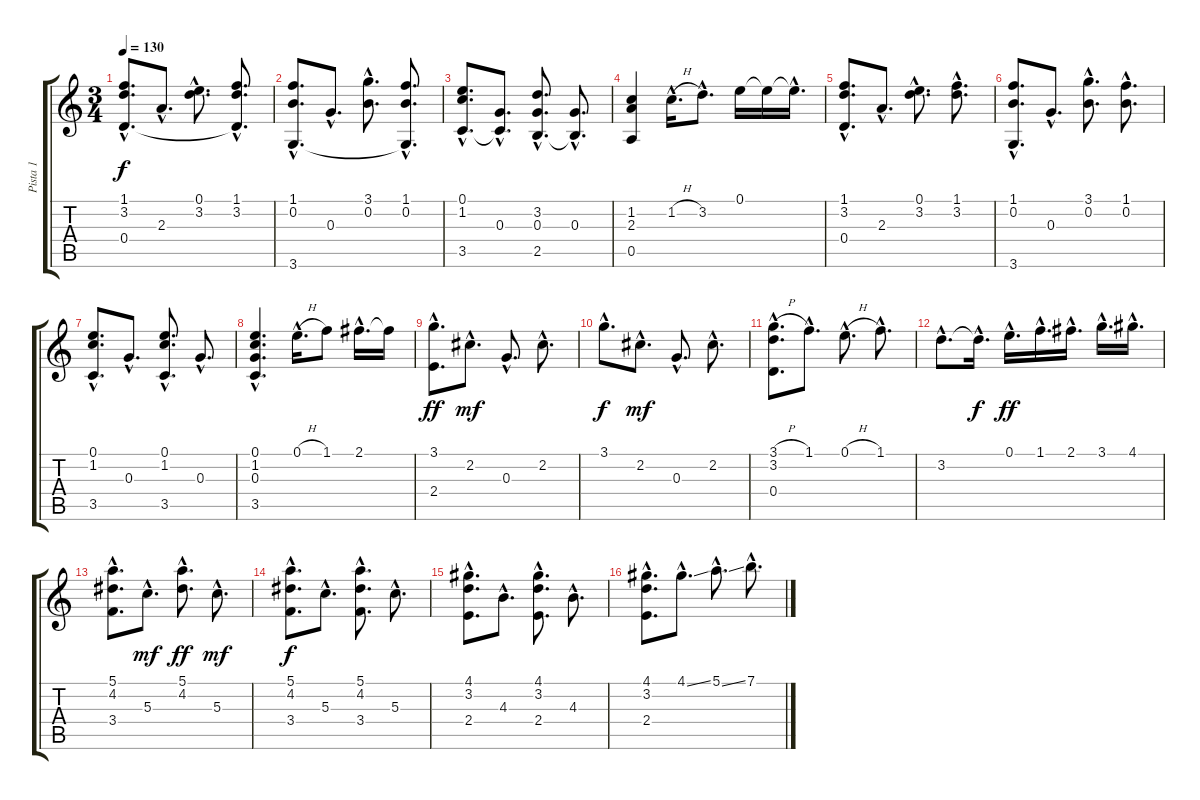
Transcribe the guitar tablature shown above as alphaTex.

\track ("Pista 1" "Pista 1") {instrument acousticguitarnylon}
\staff {score tabs}
\tuning (E4 B3 G3 D3 A2 E2) {hide}
\ts (3 4)
\tempo 130
\clef g2
\ks c
(1.1{hac} 3.2{hac} 0.4{hac}).8{d dy f} 2.3{hac}.8{d} (0.1{hac} 3.2{hac}).8{d} (1.1{hac} 3.2{hac} 0.4{hac t}).8{d} |
(1.1{hac} 0.2{hac} 3.6{hac}).8{d} 0.3{hac}.8{d} (3.1{hac} 0.2{hac}).8{d} (1.1{hac} 0.2{hac} 3.6{hac t}).8{d} |
(0.1{hac} 1.2{hac} 3.5{hac}).8{d} (0.3{hac} 3.5{hac t}).8{d} (3.2{hac} 0.3{hac} 2.5{hac}).8{d} (0.3{hac} 2.5{hac t}).8{d} |
(1.2 2.3 0.5).4 1.2{h hac}.16{d} 3.2{hac}.8{d} 0.1.16 0.1{t}.16 0.1{hac t}.16{d} |
(1.1{hac} 3.2{hac} 0.4{hac}).8{d} 2.3{hac}.8{d} (0.1{hac} 3.2{hac}).8{d} (1.1{hac} 3.2{hac}).8{d} |
(1.1{hac} 0.2{hac} 3.6{hac}).8{d} 0.3{hac}.8{d} (3.1{hac} 0.2{hac}).8{d} (1.1{hac} 0.2{hac}).8{d} |
(0.1{hac} 1.2{hac} 3.5{hac}).8{d} 0.3{hac}.8{d} (0.1{hac} 1.2{hac} 3.5{hac}).8{d} 0.3{hac}.8{d} |
(0.1{hac} 1.2{hac} 0.3{hac} 3.5{hac}).4{d} 0.1{h hac}.16{d} 1.1.8 2.1{hac}.16{d} 2.1{t}.16 |
(3.1{hac} 2.4{hac}).8{d dy ff} 2.2{hac}.8{d dy mf} 0.3{hac}.8{d} 2.2{hac}.8{d} |
3.1{hac}.8{d dy f} 2.2{hac}.8{d dy mf} 0.3{hac}.8{d} 2.2{hac}.8{d} |
(3.1{h hac} 3.2{hac} 0.4{hac}).8{d} 1.1{hac}.8{d} 0.1{h hac}.8{d} 1.1{hac}.8{d} |
3.2{hac}.8{d} 3.2{hac t}.16{d dy f} 0.1{hac}.16{d dy ff} 1.1{hac}.16{d} 2.1{hac}.16{d} 3.1{hac}.16{d} 4.1{hac}.16{d} |
(5.1{hac} 4.2{hac} 3.4{hac}).8{d} 5.3{hac}.8{d dy mf} (5.1{hac} 4.2{hac}).8{d dy ff} 5.3{hac}.8{d dy mf} |
(5.1{hac} 4.2{hac} 3.4{hac}).8{d dy f} 5.3{hac}.8{d} (5.1{hac} 4.2{hac} 3.4{hac}).8{d} 5.3{hac}.8{d} |
(4.1{hac} 3.2{hac} 2.4{hac}).8{d} 4.3{hac}.8{d} (4.1{hac} 3.2{hac} 2.4{hac}).8{d} 4.3{hac}.8{d} |
(4.1{hac} 3.2{hac} 2.4{hac}).8{d} 4.1{ss hac}.8{d} 5.1{ss hac}.8{d} 7.1{hac}.8{d}
